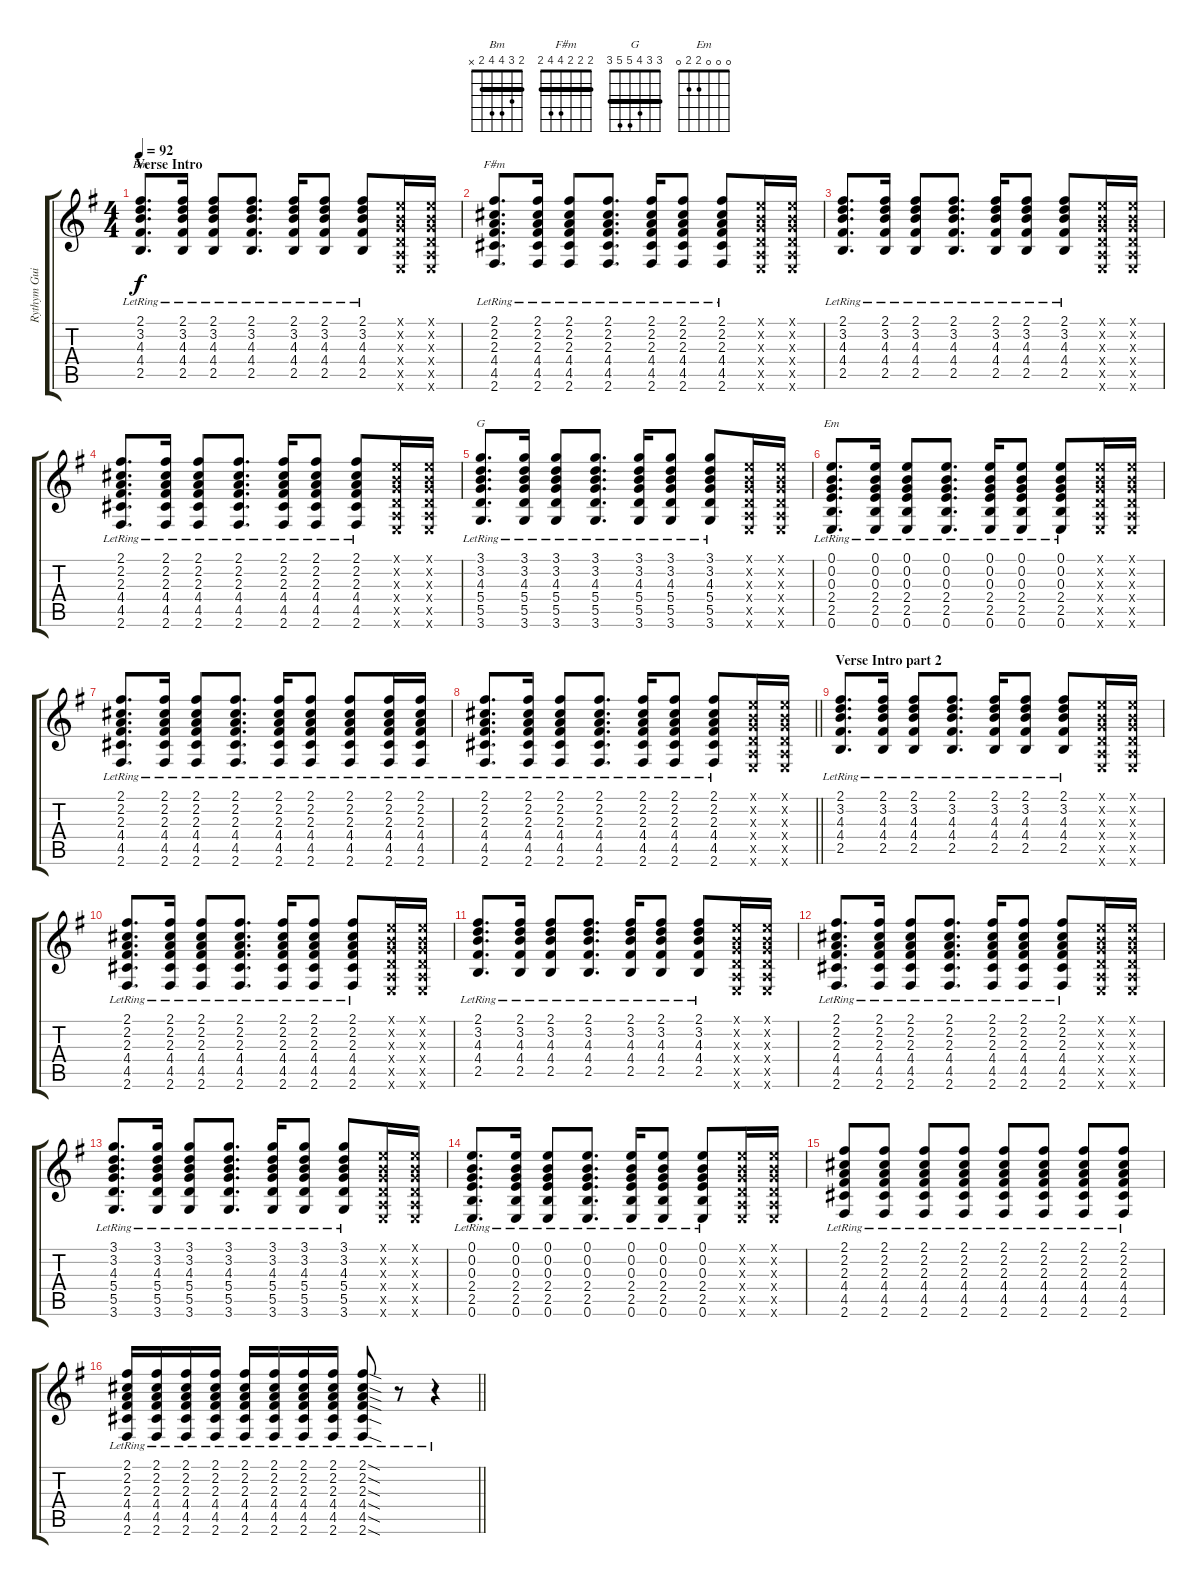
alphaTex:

\track ("Rythym Guitar" "Rythym Gui") {instrument acousticguitarsteel}
\staff {score tabs}
\tuning (E4 B3 G3 D3 A2 E2) {hide}
\chord ("Bm" 2 3 4 4 2 x) {barre 2}
\chord ("F#m" 2 2 2 4 4 2) {barre 2}
\chord ("G" 3 3 4 5 5 3) {barre 3}
\chord ("Em" 0 0 0 2 2 0)
\ts (4 4)
\section ("" "Verse Intro")
\tempo 92
\clef g2
\ks eminor
(2.1{lr} 3.2{lr} 4.3{lr} 4.4{lr} 2.5{lr}).8{d ch "Bm" dy f} (2.1{lr} 3.2{lr} 4.3{lr} 4.4{lr} 2.5{lr}).16 (2.1{lr} 3.2{lr} 4.3{lr} 4.4{lr} 2.5{lr}).8 (2.1{lr} 3.2{lr} 4.3{lr} 4.4{lr} 2.5{lr}).8{d} (2.1{lr} 3.2{lr} 4.3{lr} 4.4{lr} 2.5{lr}).16 (2.1{lr} 3.2{lr} 4.3{lr} 4.4{lr} 2.5{lr}).8 (2.1{lr} 3.2{lr} 4.3{lr} 4.4{lr} 2.5{lr}).8 (0.1{x} 0.2{x} 0.3{x} 0.4{x} 0.5{x} 0.6{x}).16 (0.1{x} 0.2{x} 0.3{x} 0.4{x} 0.5{x} 0.6{x}).16 |
(2.1{lr} 2.2{lr} 2.3{lr} 4.4{lr} 4.5{lr} 2.6{lr}).8{d ch "F#m"} (2.1{lr} 2.2{lr} 2.3{lr} 4.4{lr} 4.5{lr} 2.6{lr}).16 (2.1{lr} 2.2{lr} 2.3{lr} 4.4{lr} 4.5{lr} 2.6{lr}).8 (2.1{lr} 2.2{lr} 2.3{lr} 4.4{lr} 4.5{lr} 2.6{lr}).8{d} (2.1{lr} 2.2{lr} 2.3{lr} 4.4{lr} 4.5{lr} 2.6{lr}).16 (2.1{lr} 2.2{lr} 2.3{lr} 4.4{lr} 4.5{lr} 2.6{lr}).8 (2.1{lr} 2.2{lr} 2.3{lr} 4.4{lr} 4.5{lr} 2.6{lr}).8 (0.1{x} 0.2{x} 0.3{x} 0.4{x} 0.5{x} 0.6{x}).16 (0.1{x} 0.2{x} 0.3{x} 0.4{x} 0.5{x} 0.6{x}).16 |
(2.1{lr} 3.2{lr} 4.3{lr} 4.4{lr} 2.5{lr}).8{d} (2.1{lr} 3.2{lr} 4.3{lr} 4.4{lr} 2.5{lr}).16 (2.1{lr} 3.2{lr} 4.3{lr} 4.4{lr} 2.5{lr}).8 (2.1{lr} 3.2{lr} 4.3{lr} 4.4{lr} 2.5{lr}).8{d} (2.1{lr} 3.2{lr} 4.3{lr} 4.4{lr} 2.5{lr}).16 (2.1{lr} 3.2{lr} 4.3{lr} 4.4{lr} 2.5{lr}).8 (2.1{lr} 3.2{lr} 4.3{lr} 4.4{lr} 2.5{lr}).8 (0.1{x} 0.2{x} 0.3{x} 0.4{x} 0.5{x} 0.6{x}).16 (0.1{x} 0.2{x} 0.3{x} 0.4{x} 0.5{x} 0.6{x}).16 |
(2.1{lr} 2.2{lr} 2.3{lr} 4.4{lr} 4.5{lr} 2.6{lr}).8{d} (2.1{lr} 2.2{lr} 2.3{lr} 4.4{lr} 4.5{lr} 2.6{lr}).16 (2.1{lr} 2.2{lr} 2.3{lr} 4.4{lr} 4.5{lr} 2.6{lr}).8 (2.1{lr} 2.2{lr} 2.3{lr} 4.4{lr} 4.5{lr} 2.6{lr}).8{d} (2.1{lr} 2.2{lr} 2.3{lr} 4.4{lr} 4.5{lr} 2.6{lr}).16 (2.1{lr} 2.2{lr} 2.3{lr} 4.4{lr} 4.5{lr} 2.6{lr}).8 (2.1{lr} 2.2{lr} 2.3{lr} 4.4{lr} 4.5{lr} 2.6{lr}).8 (0.1{x} 0.2{x} 0.3{x} 0.4{x} 0.5{x} 0.6{x}).16 (0.1{x} 0.2{x} 0.3{x} 0.4{x} 0.5{x} 0.6{x}).16 |
(3.1{lr} 3.2{lr} 4.3{lr} 5.4{lr} 5.5{lr} 3.6{lr}).8{d ch "G"} (3.1{lr} 3.2{lr} 4.3{lr} 5.4{lr} 5.5{lr} 3.6{lr}).16 (3.1{lr} 3.2{lr} 4.3{lr} 5.4{lr} 5.5{lr} 3.6{lr}).8 (3.1{lr} 3.2{lr} 4.3{lr} 5.4{lr} 5.5{lr} 3.6{lr}).8{d} (3.1{lr} 3.2{lr} 4.3{lr} 5.4{lr} 5.5{lr} 3.6{lr}).16 (3.1{lr} 3.2{lr} 4.3{lr} 5.4{lr} 5.5{lr} 3.6{lr}).8 (3.1{lr} 3.2{lr} 4.3{lr} 5.4{lr} 5.5{lr} 3.6{lr}).8 (0.1{x} 0.2{x} 0.3{x} 0.4{x} 0.5{x} 0.6{x}).16 (0.1{x} 0.2{x} 0.3{x} 0.4{x} 0.5{x} 0.6{x}).16 |
(0.1{lr} 0.2{lr} 0.3{lr} 2.4{lr} 2.5{lr} 0.6{lr}).8{d ch "Em"} (0.1{lr} 0.2{lr} 0.3{lr} 2.4{lr} 2.5{lr} 0.6{lr}).16 (0.1{lr} 0.2{lr} 0.3{lr} 2.4{lr} 2.5{lr} 0.6{lr}).8 (0.1{lr} 0.2{lr} 0.3{lr} 2.4{lr} 2.5{lr} 0.6{lr}).8{d} (0.1{lr} 0.2{lr} 0.3{lr} 2.4{lr} 2.5{lr} 0.6{lr}).16 (0.1{lr} 0.2{lr} 0.3{lr} 2.4{lr} 2.5{lr} 0.6{lr}).8 (0.1{lr} 0.2{lr} 0.3{lr} 2.4{lr} 2.5{lr} 0.6{lr}).8 (0.1{x} 0.2{x} 0.3{x} 0.4{x} 0.5{x} 0.6{x}).16 (0.1{x} 0.2{x} 0.3{x} 0.4{x} 0.5{x} 0.6{x}).16 |
(2.1{lr} 2.2{lr} 2.3{lr} 4.4{lr} 4.5{lr} 2.6{lr}).8{d} (2.1{lr} 2.2{lr} 2.3{lr} 4.4{lr} 4.5{lr} 2.6{lr}).16 (2.1{lr} 2.2{lr} 2.3{lr} 4.4{lr} 4.5{lr} 2.6{lr}).8 (2.1{lr} 2.2{lr} 2.3{lr} 4.4{lr} 4.5{lr} 2.6{lr}).8{d} (2.1{lr} 2.2{lr} 2.3{lr} 4.4{lr} 4.5{lr} 2.6{lr}).16 (2.1{lr} 2.2{lr} 2.3{lr} 4.4{lr} 4.5{lr} 2.6{lr}).8 (2.1{lr} 2.2{lr} 2.3{lr} 4.4{lr} 4.5{lr} 2.6{lr}).8 (2.1{lr} 2.2{lr} 2.3{lr} 4.4{lr} 4.5{lr} 2.6{lr}).16 (2.1{lr} 2.2{lr} 2.3{lr} 4.4{lr} 4.5{lr} 2.6{lr}).16 |
\barLineRight lightlight
(2.1{lr} 2.2{lr} 2.3{lr} 4.4{lr} 4.5{lr} 2.6{lr}).8{d} (2.1{lr} 2.2{lr} 2.3{lr} 4.4{lr} 4.5{lr} 2.6{lr}).16 (2.1{lr} 2.2{lr} 2.3{lr} 4.4{lr} 4.5{lr} 2.6{lr}).8 (2.1{lr} 2.2{lr} 2.3{lr} 4.4{lr} 4.5{lr} 2.6{lr}).8{d} (2.1{lr} 2.2{lr} 2.3{lr} 4.4{lr} 4.5{lr} 2.6{lr}).16 (2.1{lr} 2.2{lr} 2.3{lr} 4.4{lr} 4.5{lr} 2.6{lr}).8 (2.1{lr} 2.2{lr} 2.3{lr} 4.4{lr} 4.5{lr} 2.6{lr}).8 (0.1{x} 0.2{x} 0.3{x} 0.4{x} 0.5{x} 0.6{x}).16 (0.1{x} 0.2{x} 0.3{x} 0.4{x} 0.5{x} 0.6{x}).16 |
\section ("" "Verse Intro part 2")
(2.1{lr} 3.2{lr} 4.3{lr} 4.4{lr} 2.5{lr}).8{d} (2.1{lr} 3.2{lr} 4.3{lr} 4.4{lr} 2.5{lr}).16 (2.1{lr} 3.2{lr} 4.3{lr} 4.4{lr} 2.5{lr}).8 (2.1{lr} 3.2{lr} 4.3{lr} 4.4{lr} 2.5{lr}).8{d} (2.1{lr} 3.2{lr} 4.3{lr} 4.4{lr} 2.5{lr}).16 (2.1{lr} 3.2{lr} 4.3{lr} 4.4{lr} 2.5{lr}).8 (2.1{lr} 3.2{lr} 4.3{lr} 4.4{lr} 2.5{lr}).8 (0.1{x} 0.2{x} 0.3{x} 0.4{x} 0.5{x} 0.6{x}).16 (0.1{x} 0.2{x} 0.3{x} 0.4{x} 0.5{x} 0.6{x}).16 |
(2.1{lr} 2.2{lr} 2.3{lr} 4.4{lr} 4.5{lr} 2.6{lr}).8{d} (2.1{lr} 2.2{lr} 2.3{lr} 4.4{lr} 4.5{lr} 2.6{lr}).16 (2.1{lr} 2.2{lr} 2.3{lr} 4.4{lr} 4.5{lr} 2.6{lr}).8 (2.1{lr} 2.2{lr} 2.3{lr} 4.4{lr} 4.5{lr} 2.6{lr}).8{d} (2.1{lr} 2.2{lr} 2.3{lr} 4.4{lr} 4.5{lr} 2.6{lr}).16 (2.1{lr} 2.2{lr} 2.3{lr} 4.4{lr} 4.5{lr} 2.6{lr}).8 (2.1{lr} 2.2{lr} 2.3{lr} 4.4{lr} 4.5{lr} 2.6{lr}).8 (0.1{x} 0.2{x} 0.3{x} 0.4{x} 0.5{x} 0.6{x}).16 (0.1{x} 0.2{x} 0.3{x} 0.4{x} 0.5{x} 0.6{x}).16 |
(2.1{lr} 3.2{lr} 4.3{lr} 4.4{lr} 2.5{lr}).8{d} (2.1{lr} 3.2{lr} 4.3{lr} 4.4{lr} 2.5{lr}).16 (2.1{lr} 3.2{lr} 4.3{lr} 4.4{lr} 2.5{lr}).8 (2.1{lr} 3.2{lr} 4.3{lr} 4.4{lr} 2.5{lr}).8{d} (2.1{lr} 3.2{lr} 4.3{lr} 4.4{lr} 2.5{lr}).16 (2.1{lr} 3.2{lr} 4.3{lr} 4.4{lr} 2.5{lr}).8 (2.1{lr} 3.2{lr} 4.3{lr} 4.4{lr} 2.5{lr}).8 (0.1{x} 0.2{x} 0.3{x} 0.4{x} 0.5{x} 0.6{x}).16 (0.1{x} 0.2{x} 0.3{x} 0.4{x} 0.5{x} 0.6{x}).16 |
(2.1{lr} 2.2{lr} 2.3{lr} 4.4{lr} 4.5{lr} 2.6{lr}).8{d} (2.1{lr} 2.2{lr} 2.3{lr} 4.4{lr} 4.5{lr} 2.6{lr}).16 (2.1{lr} 2.2{lr} 2.3{lr} 4.4{lr} 4.5{lr} 2.6{lr}).8 (2.1{lr} 2.2{lr} 2.3{lr} 4.4{lr} 4.5{lr} 2.6{lr}).8{d} (2.1{lr} 2.2{lr} 2.3{lr} 4.4{lr} 4.5{lr} 2.6{lr}).16 (2.1{lr} 2.2{lr} 2.3{lr} 4.4{lr} 4.5{lr} 2.6{lr}).8 (2.1{lr} 2.2{lr} 2.3{lr} 4.4{lr} 4.5{lr} 2.6{lr}).8 (0.1{x} 0.2{x} 0.3{x} 0.4{x} 0.5{x} 0.6{x}).16 (0.1{x} 0.2{x} 0.3{x} 0.4{x} 0.5{x} 0.6{x}).16 |
(3.1{lr} 3.2{lr} 4.3{lr} 5.4{lr} 5.5{lr} 3.6{lr}).8{d} (3.1{lr} 3.2{lr} 4.3{lr} 5.4{lr} 5.5{lr} 3.6{lr}).16 (3.1{lr} 3.2{lr} 4.3{lr} 5.4{lr} 5.5{lr} 3.6{lr}).8 (3.1{lr} 3.2{lr} 4.3{lr} 5.4{lr} 5.5{lr} 3.6{lr}).8{d} (3.1{lr} 3.2{lr} 4.3{lr} 5.4{lr} 5.5{lr} 3.6{lr}).16 (3.1{lr} 3.2{lr} 4.3{lr} 5.4{lr} 5.5{lr} 3.6{lr}).8 (3.1{lr} 3.2{lr} 4.3{lr} 5.4{lr} 5.5{lr} 3.6{lr}).8 (0.1{x} 0.2{x} 0.3{x} 0.4{x} 0.5{x} 0.6{x}).16 (0.1{x} 0.2{x} 0.3{x} 0.4{x} 0.5{x} 0.6{x}).16 |
(0.1{lr} 0.2{lr} 0.3{lr} 2.4{lr} 2.5{lr} 0.6{lr}).8{d} (0.1{lr} 0.2{lr} 0.3{lr} 2.4{lr} 2.5{lr} 0.6{lr}).16 (0.1{lr} 0.2{lr} 0.3{lr} 2.4{lr} 2.5{lr} 0.6{lr}).8 (0.1{lr} 0.2{lr} 0.3{lr} 2.4{lr} 2.5{lr} 0.6{lr}).8{d} (0.1{lr} 0.2{lr} 0.3{lr} 2.4{lr} 2.5{lr} 0.6{lr}).16 (0.1{lr} 0.2{lr} 0.3{lr} 2.4{lr} 2.5{lr} 0.6{lr}).8 (0.1{lr} 0.2{lr} 0.3{lr} 2.4{lr} 2.5{lr} 0.6{lr}).8 (0.1{x} 0.2{x} 0.3{x} 0.4{x} 0.5{x} 0.6{x}).16 (0.1{x} 0.2{x} 0.3{x} 0.4{x} 0.5{x} 0.6{x}).16 |
(2.1{lr} 2.2{lr} 2.3{lr} 4.4{lr} 4.5{lr} 2.6{lr}).8 (2.1{lr} 2.2{lr} 2.3{lr} 4.4{lr} 4.5{lr} 2.6{lr}).8 (2.1{lr} 2.2{lr} 2.3{lr} 4.4{lr} 4.5{lr} 2.6{lr}).8 (2.1{lr} 2.2{lr} 2.3{lr} 4.4{lr} 4.5{lr} 2.6{lr}).8 (2.1{lr} 2.2{lr} 2.3{lr} 4.4{lr} 4.5{lr} 2.6{lr}).8 (2.1{lr} 2.2{lr} 2.3{lr} 4.4{lr} 4.5{lr} 2.6{lr}).8 (2.1{lr} 2.2{lr} 2.3{lr} 4.4{lr} 4.5{lr} 2.6{lr}).8 (2.1{lr} 2.2{lr} 2.3{lr} 4.4{lr} 4.5{lr} 2.6{lr}).8 |
\barLineRight lightlight
(2.1{lr} 2.2{lr} 2.3{lr} 4.4{lr} 4.5{lr} 2.6{lr}).16 (2.1{lr} 2.2{lr} 2.3{lr} 4.4{lr} 4.5{lr} 2.6{lr}).16 (2.1{lr} 2.2{lr} 2.3{lr} 4.4{lr} 4.5{lr} 2.6{lr}).16 (2.1{lr} 2.2{lr} 2.3{lr} 4.4{lr} 4.5{lr} 2.6{lr}).16 (2.1{lr} 2.2{lr} 2.3{lr} 4.4{lr} 4.5{lr} 2.6{lr}).16 (2.1{lr} 2.2{lr} 2.3{lr} 4.4{lr} 4.5{lr} 2.6{lr}).16 (2.1{lr} 2.2{lr} 2.3{lr} 4.4{lr} 4.5{lr} 2.6{lr}).16 (2.1{lr} 2.2{lr} 2.3{lr} 4.4{lr} 4.5{lr} 2.6{lr}).16 (2.1{sod lr} 2.2{sod lr} 2.3{sod lr} 4.4{sod lr} 4.5{sod lr} 2.6{sod lr}).8 r.8 r.4
